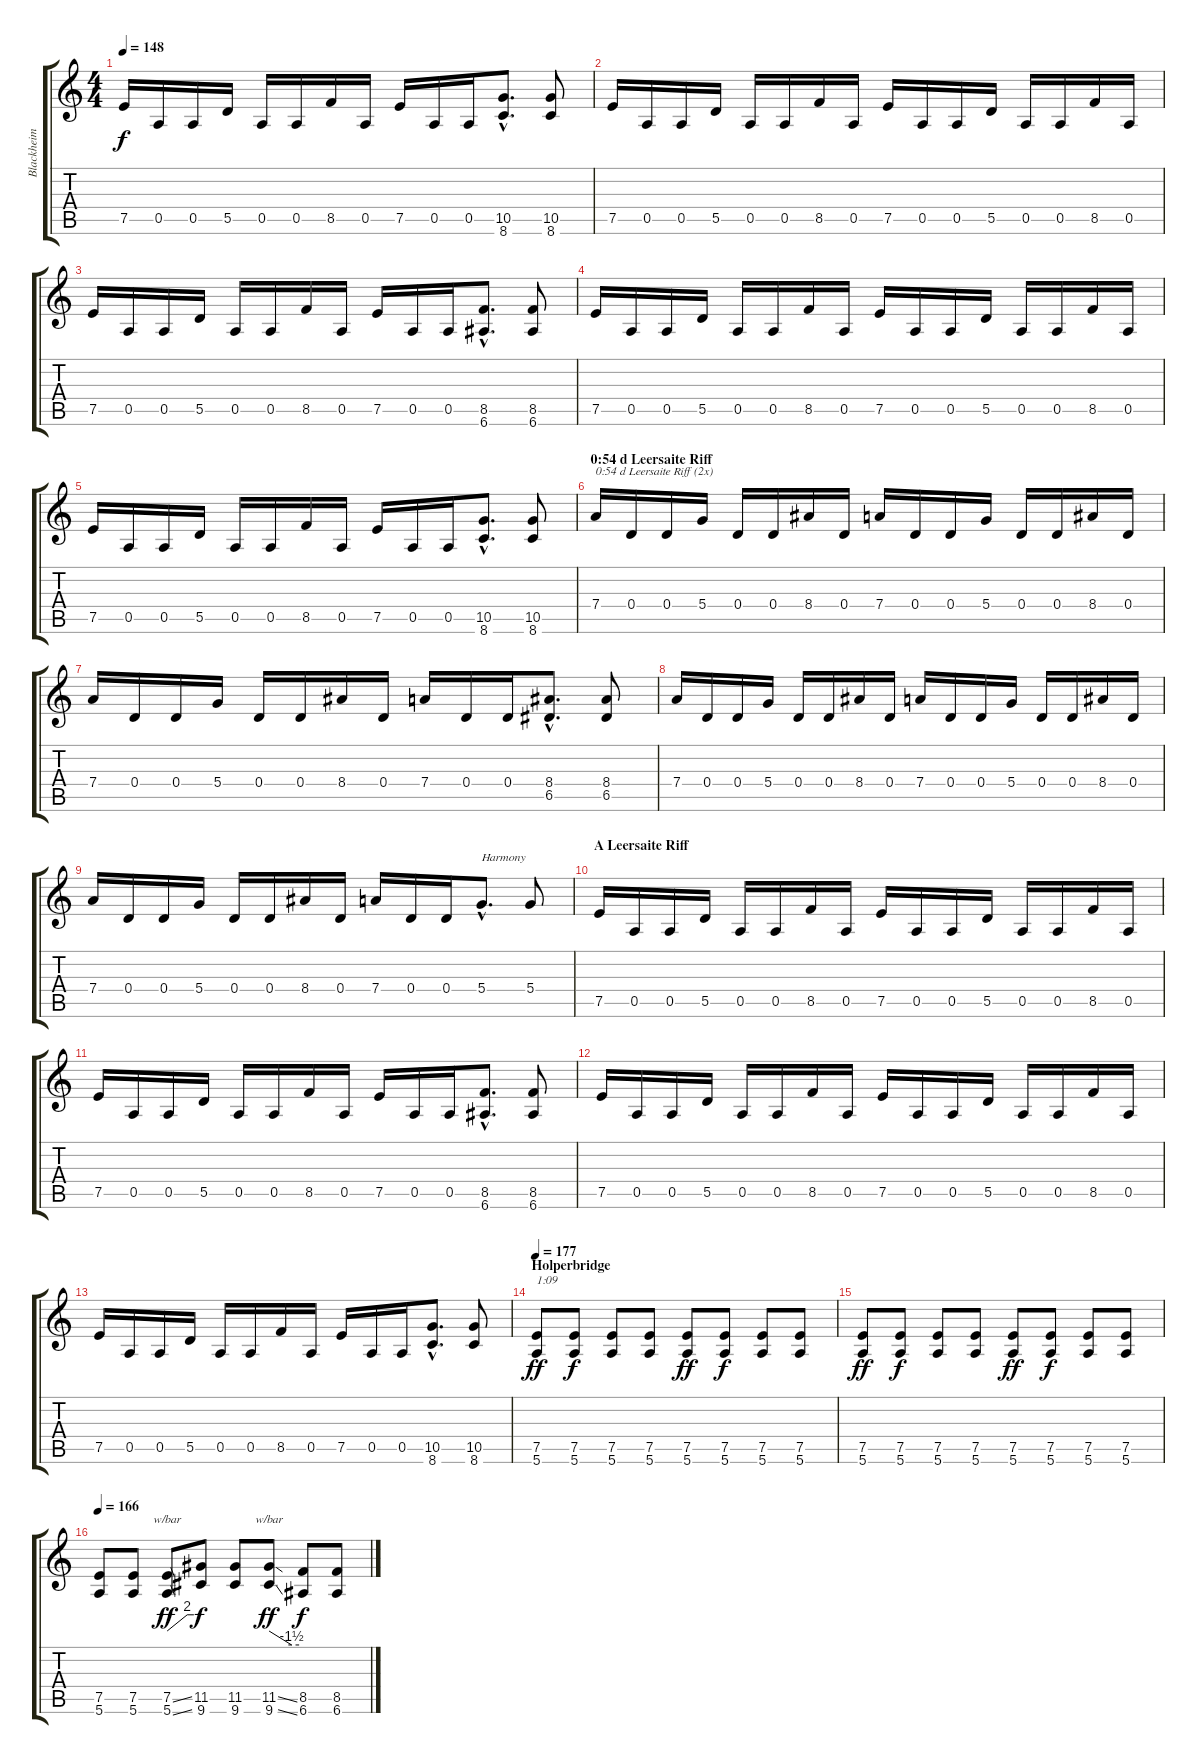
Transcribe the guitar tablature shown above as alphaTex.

\track ("Blackheim (right)" "Blackheim ") {instrument distortionguitar}
\staff {score tabs}
\tuning (E4 B3 G3 D3 A2 E2) {hide}
\ts (4 4)
\tempo 148
\clef g2
\ks c
7.5.16{dy f} 0.5.16 0.5.16 5.5.16 0.5.16 0.5.16 8.5.16 0.5.16 7.5.16 0.5.16 0.5.16 (10.5{hac} 8.6{hac}).8{d} (10.5 8.6).8 |
7.5.16 0.5.16 0.5.16 5.5.16 0.5.16 0.5.16 8.5.16 0.5.16 7.5.16 0.5.16 0.5.16 5.5.16 0.5.16 0.5.16 8.5.16 0.5.16 |
7.5.16 0.5.16 0.5.16 5.5.16 0.5.16 0.5.16 8.5.16 0.5.16 7.5.16 0.5.16 0.5.16 (8.5{hac} 6.6{hac}).8{d} (8.5 6.6).8 |
7.5.16 0.5.16 0.5.16 5.5.16 0.5.16 0.5.16 8.5.16 0.5.16 7.5.16 0.5.16 0.5.16 5.5.16 0.5.16 0.5.16 8.5.16 0.5.16 |
7.5.16 0.5.16 0.5.16 5.5.16 0.5.16 0.5.16 8.5.16 0.5.16 7.5.16 0.5.16 0.5.16 (10.5{hac} 8.6{hac}).8{d} (10.5 8.6).8 |
\section ("" "0:54 d Leersaite Riff")
7.4.16{txt "0:54 d Leersaite Riff (2x)"} 0.4.16 0.4.16 5.4.16 0.4.16 0.4.16 8.4.16 0.4.16 7.4.16 0.4.16 0.4.16 5.4.16 0.4.16 0.4.16 8.4.16 0.4.16 |
7.4.16 0.4.16 0.4.16 5.4.16 0.4.16 0.4.16 8.4.16 0.4.16 7.4.16 0.4.16 0.4.16 (8.4{hac} 6.5{hac}).8{d} (8.4 6.5).8 |
7.4.16 0.4.16 0.4.16 5.4.16 0.4.16 0.4.16 8.4.16 0.4.16 7.4.16 0.4.16 0.4.16 5.4.16 0.4.16 0.4.16 8.4.16 0.4.16 |
7.4.16 0.4.16 0.4.16 5.4.16 0.4.16 0.4.16 8.4.16 0.4.16 7.4.16 0.4.16 0.4.16 5.4{hac}.8{d txt "Harmony"} 5.4.8 |
\section ("" "A Leersaite Riff")
7.5.16 0.5.16 0.5.16 5.5.16 0.5.16 0.5.16 8.5.16 0.5.16 7.5.16 0.5.16 0.5.16 5.5.16 0.5.16 0.5.16 8.5.16 0.5.16 |
7.5.16 0.5.16 0.5.16 5.5.16 0.5.16 0.5.16 8.5.16 0.5.16 7.5.16 0.5.16 0.5.16 (8.5{hac} 6.6{hac}).8{d} (8.5 6.6).8 |
7.5.16 0.5.16 0.5.16 5.5.16 0.5.16 0.5.16 8.5.16 0.5.16 7.5.16 0.5.16 0.5.16 5.5.16 0.5.16 0.5.16 8.5.16 0.5.16 |
7.5.16 0.5.16 0.5.16 5.5.16 0.5.16 0.5.16 8.5.16 0.5.16 7.5.16 0.5.16 0.5.16 (10.5{hac} 8.6{hac}).8{d} (10.5 8.6).8 |
\section ("" "Holperbridge")
\tempo 177
(7.5 5.6).8{txt "1:09" dy ff} (7.5 5.6).8{dy f} (7.5 5.6).8 (7.5 5.6).8 (7.5 5.6).8{dy ff} (7.5 5.6).8{dy f} (7.5 5.6).8 (7.5 5.6).8 |
(7.5 5.6).8{dy ff} (7.5 5.6).8{dy f} (7.5 5.6).8 (7.5 5.6).8 (7.5 5.6).8{dy ff} (7.5 5.6).8{dy f} (7.5 5.6).8 (7.5 5.6).8 |
\tempo 166
(7.5 5.6).8 (7.5 5.6).8 (7.5{ss} 5.6{ss}).8{tbe (custom default 0 0 45 8 60 8) dy ff} (11.5 9.6).8{dy f} (11.5 9.6).8 (11.5{ss} 9.6{ss}).8{tbe (custom default 0 0 45 -6 60 -6) dy ff} (8.5 6.6).8{dy f} (8.5 6.6).8
